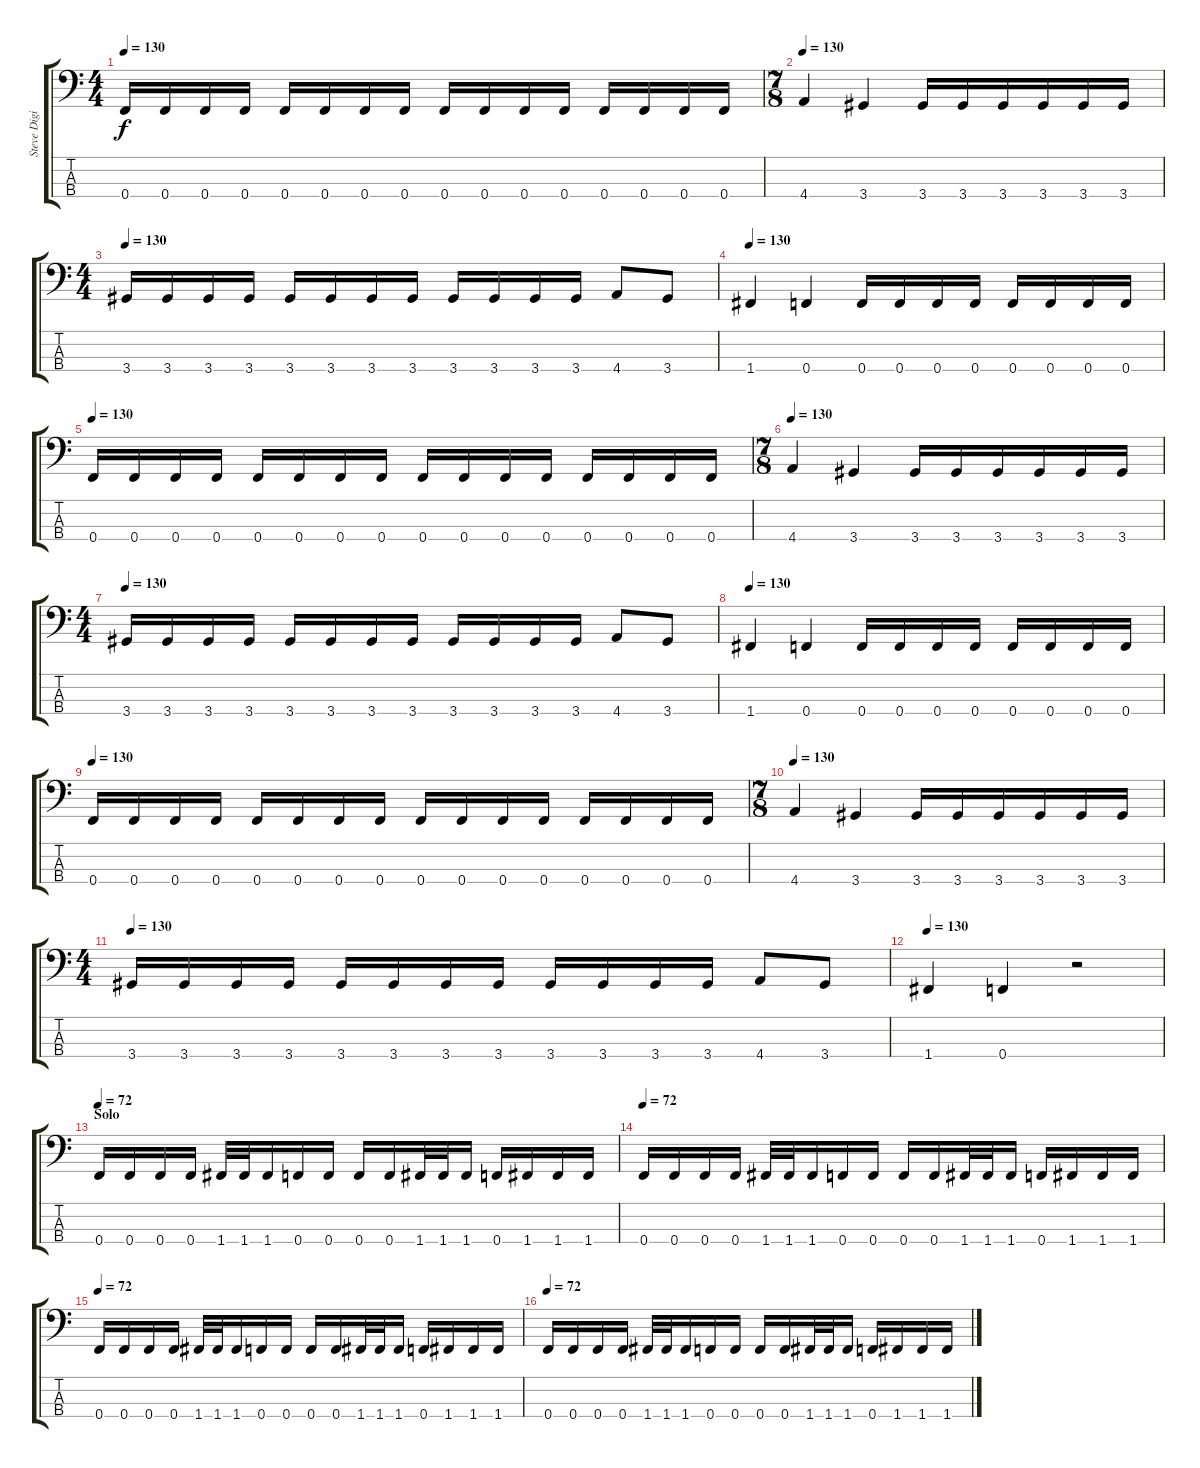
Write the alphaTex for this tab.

\track ("Steve Digiorgio" "Steve Digi") {instrument electricbasspick}
\staff {score tabs}
\tuning (D2 G1 C2 F1) {hide}
\ts (4 4)
\tempo 130
\clef f4
\ks c
0.4.16{dy f} 0.4.16 0.4.16 0.4.16 0.4.16 0.4.16 0.4.16 0.4.16 0.4.16 0.4.16 0.4.16 0.4.16 0.4.16 0.4.16 0.4.16 0.4.16 |
\ts (7 8)
\tempo 130
4.4.4 3.4.4 3.4.16 3.4.16 3.4.16 3.4.16 3.4.16 3.4.16 |
\ts (4 4)
\tempo 130
3.4.16 3.4.16 3.4.16 3.4.16 3.4.16 3.4.16 3.4.16 3.4.16 3.4.16 3.4.16 3.4.16 3.4.16 4.4.8 3.4.8 |
\tempo 130
1.4.4 0.4.4 0.4.16 0.4.16 0.4.16 0.4.16 0.4.16 0.4.16 0.4.16 0.4.16 |
\tempo 130
0.4.16 0.4.16 0.4.16 0.4.16 0.4.16 0.4.16 0.4.16 0.4.16 0.4.16 0.4.16 0.4.16 0.4.16 0.4.16 0.4.16 0.4.16 0.4.16 |
\ts (7 8)
\tempo 130
4.4.4 3.4.4 3.4.16 3.4.16 3.4.16 3.4.16 3.4.16 3.4.16 |
\ts (4 4)
\tempo 130
3.4.16 3.4.16 3.4.16 3.4.16 3.4.16 3.4.16 3.4.16 3.4.16 3.4.16 3.4.16 3.4.16 3.4.16 4.4.8 3.4.8 |
\tempo 130
1.4.4 0.4.4 0.4.16 0.4.16 0.4.16 0.4.16 0.4.16 0.4.16 0.4.16 0.4.16 |
\tempo 130
0.4.16 0.4.16 0.4.16 0.4.16 0.4.16 0.4.16 0.4.16 0.4.16 0.4.16 0.4.16 0.4.16 0.4.16 0.4.16 0.4.16 0.4.16 0.4.16 |
\ts (7 8)
\tempo 130
4.4.4 3.4.4 3.4.16 3.4.16 3.4.16 3.4.16 3.4.16 3.4.16 |
\ts (4 4)
\tempo 130
3.4.16 3.4.16 3.4.16 3.4.16 3.4.16 3.4.16 3.4.16 3.4.16 3.4.16 3.4.16 3.4.16 3.4.16 4.4.8 3.4.8 |
\tempo 130
1.4.4 0.4.4 r.2 |
\section ("" "Solo")
\tempo 72
0.4.16 0.4.16 0.4.16 0.4.16 1.4.32 1.4.32 1.4.16 0.4.16 0.4.16 0.4.16 0.4.16 1.4.32 1.4.32 1.4.16 0.4.16 1.4.16 1.4.16 1.4.16 |
\tempo 72
0.4.16 0.4.16 0.4.16 0.4.16 1.4.32 1.4.32 1.4.16 0.4.16 0.4.16 0.4.16 0.4.16 1.4.32 1.4.32 1.4.16 0.4.16 1.4.16 1.4.16 1.4.16 |
\tempo 72
0.4.16 0.4.16 0.4.16 0.4.16 1.4.32 1.4.32 1.4.16 0.4.16 0.4.16 0.4.16 0.4.16 1.4.32 1.4.32 1.4.16 0.4.16 1.4.16 1.4.16 1.4.16 |
\tempo 72
0.4.16 0.4.16 0.4.16 0.4.16 1.4.32 1.4.32 1.4.16 0.4.16 0.4.16 0.4.16 0.4.16 1.4.32 1.4.32 1.4.16 0.4.16 1.4.16 1.4.16 1.4.16
